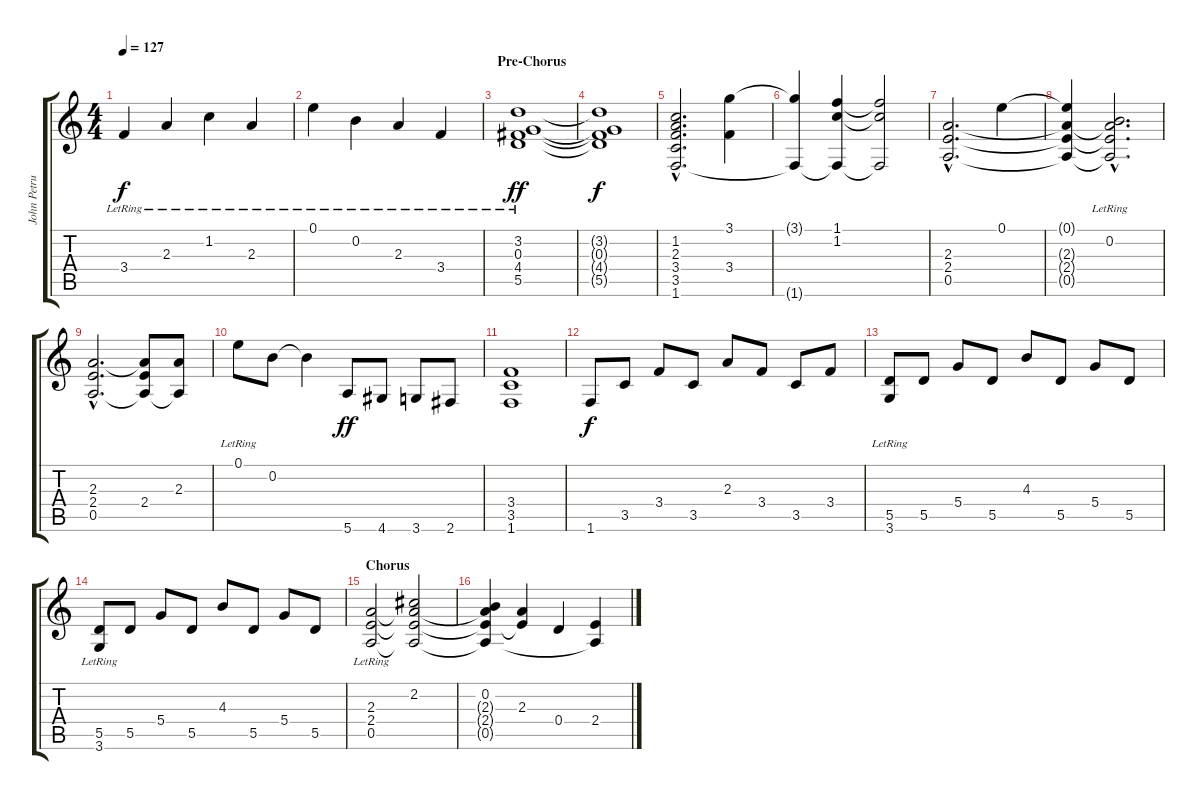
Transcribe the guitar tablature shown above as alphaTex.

\track ("John Petrucci" "John Petru") {instrument distortionguitar}
\staff {score tabs}
\tuning (E4 B3 G3 D3 A2 E2) {hide}
\ts (4 4)
\tempo 127
\clef g2
\ks c
3.4{lr}.4{dy f} 2.3{lr}.4 1.2{lr}.4 2.3{lr}.4 |
0.1{lr}.4 0.2{lr}.4 2.3{lr}.4 3.4{lr}.4 |
\section ("" "Pre-Chorus")
(3.2 0.3 4.4 5.5{lr}).1{dy ff volume 12 instrument distortionguitar} |
(3.2{t} 0.3{t} 4.4{t} 5.5{t}).1{dy f} |
(1.2{hac} 2.3{hac} 3.4{hac} 3.5{hac} 1.6{hac}).2{d} (3.1 3.4).4 |
(3.1{t} 1.6{t}).4 (1.1 1.2 1.6{t}).4 (1.1{t} 1.2{t} 1.6{t}).2 |
(2.3{hac} 2.4{hac} 0.5{hac}).2{d} 0.1.4 |
(0.1{t} 2.3{t} 2.4{t} 0.5{t}).4 (0.2{hac lr} 2.3{hac t} 2.4{hac t} 0.5{hac t}).2{d} |
(2.3{hac} 2.4{hac} 0.5{hac}).2{d} (2.3{t} 2.4 0.5{t}).8 (2.3 0.5{t}).8 |
0.1{lr}.8 0.2.8 0.2{t}.4 5.6.8{dy ff} 4.6.8 3.6.8 2.6.8 |
(3.4 3.5 1.6).1 |
1.6.8{dy f} 3.5.8 3.4.8 3.5.8 2.3.8 3.4.8 3.5.8 3.4.8 |
(5.5{lr} 3.6{lr}).8 5.5.8 5.4.8 5.5.8 4.3.8 5.5.8 5.4.8 5.5.8 |
(5.5{lr} 3.6{lr}).8 5.5.8 5.4.8 5.5.8 4.3.8 5.5.8 5.4.8 5.5.8 |
\section ("" "Chorus")
(2.3{lr} 2.4{lr} 0.5{lr}).2 (2.2 2.3{t} 2.4{t} 0.5{t}).2 |
(0.2 2.3{t} 2.4{t} 0.5{t}).4 (2.3 2.4{t}).4 0.4.4 (2.4 0.5{t}).4
